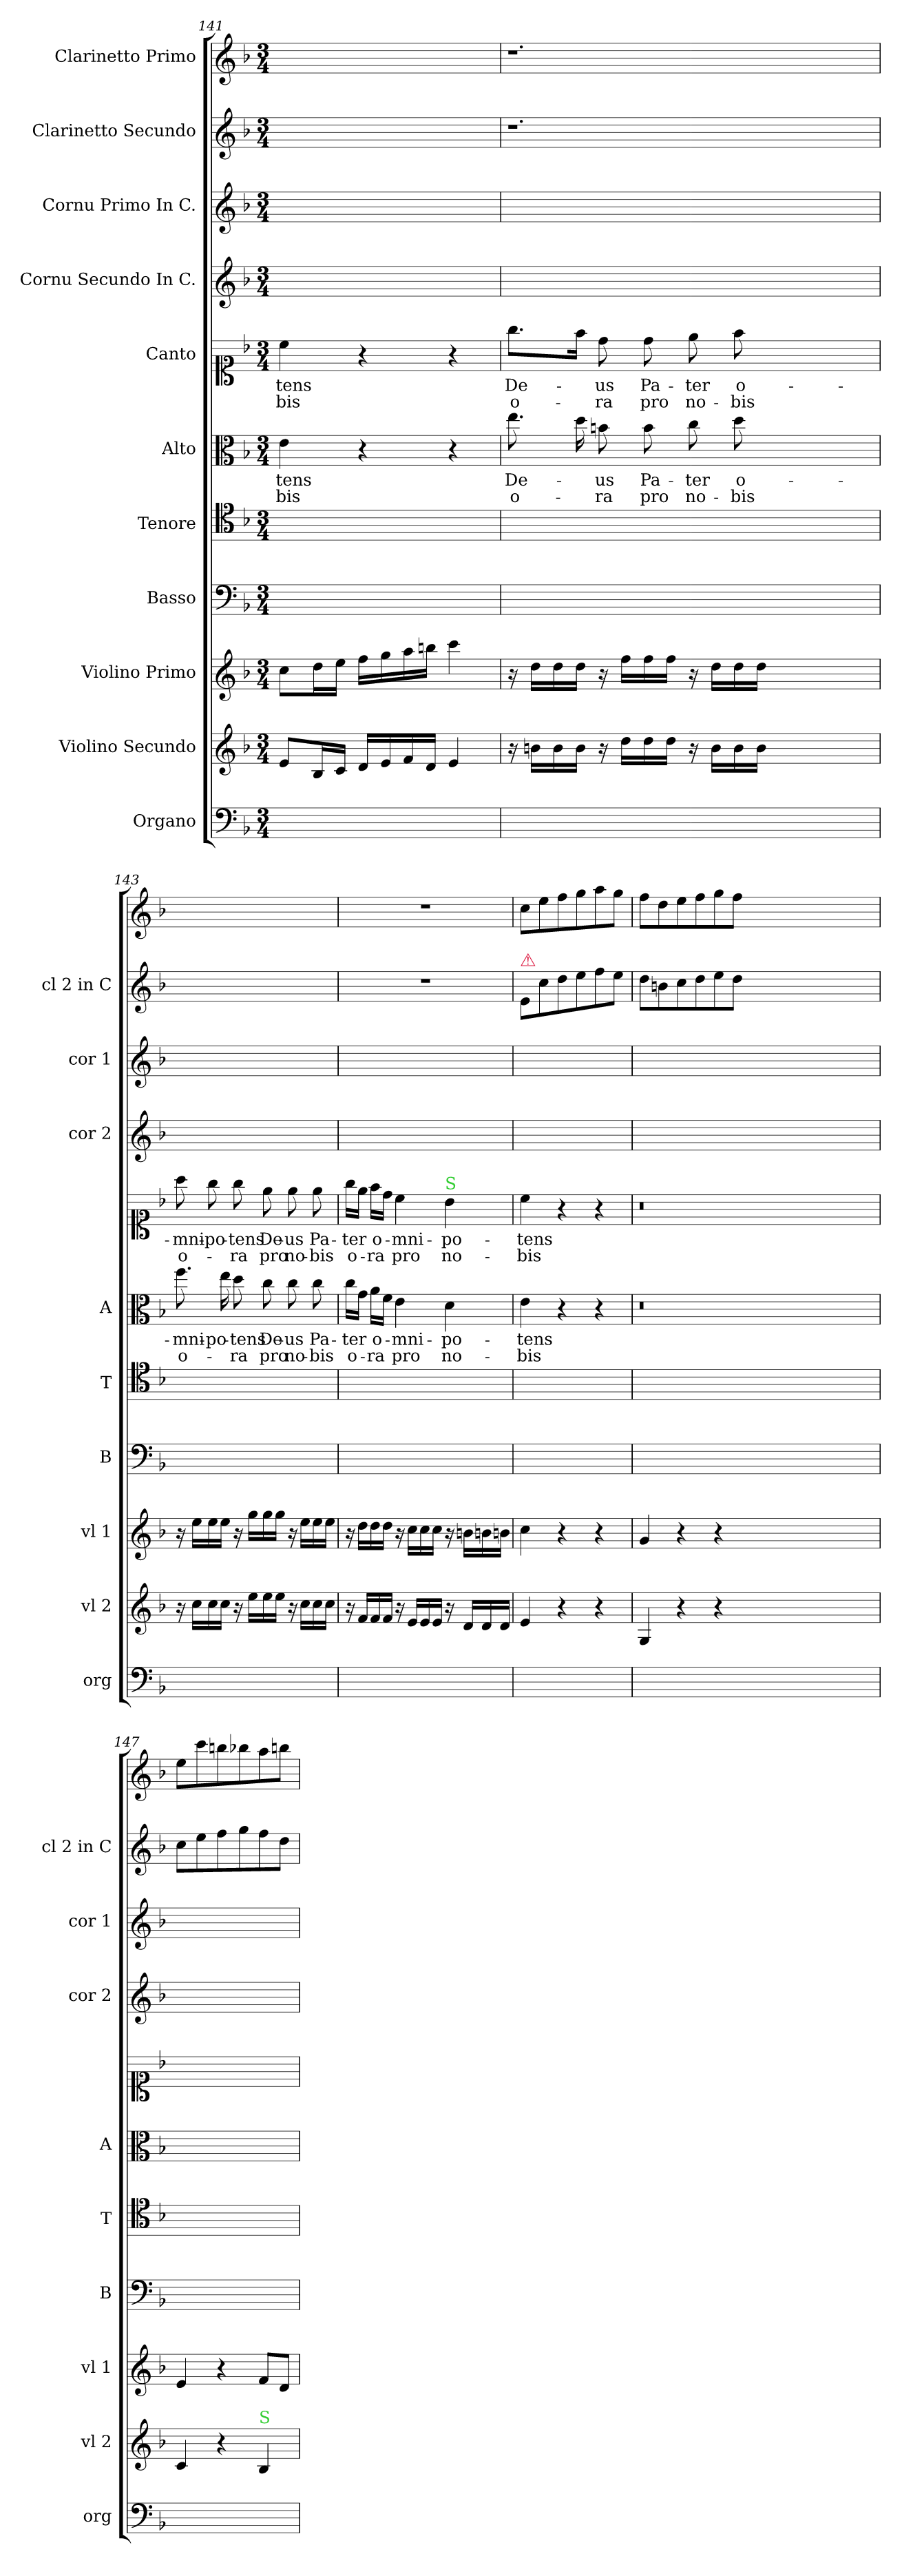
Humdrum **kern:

**kern	**kern	**kern	**kern	**kern	**kern	**text	**text	**kern	**text	**text	**kern	**kern	**kern	**kern
*part11	*part10	*part9	*part8	*part7	*part6	*part6	*part6	*part5	*part5	*part5	*part4	*part3	*part2	*part1
*staff11	*staff10	*staff9	*staff8	*staff7	*staff6	*staff6	*staff6	*staff5	*staff5	*staff5	*staff4	*staff3	*staff2	*staff1
*I"Organo	*I"Violino Secundo	*I"Violino Primo	*I"Basso	*I"Tenore	*I"Alto	*	*	*I"Canto	*	*	*I"Cornu Secundo In C.	*I"Cornu Primo In C.	*I"Clarinetto Secundo	*I"Clarinetto Primo
*I'org	*I'vl 2	*I'vl 1	*I'B	*I'T	*I'A	*	*	*	*	*	*I'cor 2	*I'cor 1	*I'cl 2 in C	*
*clefF4	*clefG2	*clefG2	*clefF4	*clefC4	*clefC3	*	*	*clefC1	*	*	*clefG2	*clefG2	*clefG2	*clefG2
*k[b-]	*k[b-]	*k[b-]	*k[b-]	*k[b-]	*k[b-]	*	*	*k[b-]	*	*	*k[b-]	*k[b-]	*k[b-]	*k[b-]
*M3/4	*M3/4	*M3/4	*M3/4	*M3/4	*M3/4	*	*	*M3/4	*	*	*M3/4	*M3/4	*M3/4	*M3/4
=141	=141	=141	=141	=141	=141	=141	=141	=141	=141	=141	=141	=141	=141	=141
2.ryy	8e/L	8cc\L	2.ryy	2.ryy	4e\	-tens	-bis	4cc\	-tens	-bis	2.ryy	2.ryy	2.ryy	2.ryy
.	16B-/L	16dd\L	.	.	.	.	.	.	.	.	.	.	.	.
.	16c/JJ	16ee\JJ	.	.	.	.	.	.	.	.	.	.	.	.
.	16d/LL	16ff\LL	.	.	4r	.	.	4r	.	.	.	.	.	.
.	16e/	16gg\	.	.	.	.	.	.	.	.	.	.	.	.
.	16f/	16aa\	.	.	.	.	.	.	.	.	.	.	.	.
.	16d/JJ	16bbn\JJ	.	.	.	.	.	.	.	.	.	.	.	.
.	4e/	4ccc\	.	.	4r	.	.	4r	.	.	.	.	.	.
=142	=142	=142	=142	=142	=142	=142	=142	=142	=142	=142	=142	=142	=142	=142
2.ryy	16r	16r	2.ryy	2.ryy	8.ee\	De-	o-	8.gg\L	De-	o-	2.ryy	2.ryy	1.r	1.r
.	16bn\LL	16dd\LL	.	.	.	.	.	.	.	.	.	.	.	.
.	16b\	16dd\	.	.	.	.	.	.	.	.	.	.	.	.
.	16b\JJ	16dd\JJ	.	.	16dd\	.	.	16ff\Jk	.	.	.	.	.	.
.	16r	16r	.	.	8bn\	-us	-ra	8dd\	-us	-ra	.	.	.	.
.	16dd\LL	16ff\LL	.	.	.	.	.	.	.	.	.	.	.	.
.	16dd\	16ff\	.	.	8b\	Pa-	pro	8dd\	Pa-	pro	.	.	.	.
.	16dd\JJ	16ff\JJ	.	.	.	.	.	.	.	.	.	.	.	.
.	16r	16r	.	.	8cc\	-ter	no-	8ee\	-ter	no-	.	.	.	.
.	16b\LL	16dd\LL	.	.	.	.	.	.	.	.	.	.	.	.
.	16b\	16dd\	.	.	8dd\	o-	-bis	8ff\	o-	-bis	.	.	.	.
.	16b\JJ	16dd\JJ	.	.	.	.	.	.	.	.	.	.	.	.
2.ryy	2.ryy	2.ryy	2.ryy	2.ryy	2.ryy	.	.	2.ryy	.	.	2.ryy	2.ryy	.	.
=143	=143	=143	=143	=143	=143	=143	=143	=143	=143	=143	=143	=143	=143	=143
2.ryy	16r	16r	2.ryy	2.ryy	8.ff\	-mni-	o-	8aa\	-mni-	o-	2.ryy	2.ryy	2.ryy	2.ryy
.	16cc\LL	16ee\LL	.	.	.	.	.	.	.	.	.	.	.	.
.	16cc\	16ee\	.	.	.	.	.	8gg\	-po-	.	.	.	.	.
.	16cc\JJ	16ee\JJ	.	.	16ee\	-po-	.	.	.	.	.	.	.	.
.	16r	16r	.	.	8dd\	-tens	-ra	8gg\	-tens	-ra	.	.	.	.
.	16ee\LL	16gg\LL	.	.	.	.	.	.	.	.	.	.	.	.
.	16ee\	16gg\	.	.	8cc\	De-	pro	8ee\	De-	pro	.	.	.	.
.	16ee\JJ	16gg\JJ	.	.	.	.	.	.	.	.	.	.	.	.
.	16r	16r	.	.	8cc\	-us	no-	8ee\	-us	no-	.	.	.	.
.	16cc\LL	16ee\LL	.	.	.	.	.	.	.	.	.	.	.	.
.	16cc\	16ee\	.	.	8cc\	Pa-	-bis	8ee\	Pa-	-bis	.	.	.	.
.	16cc\JJ	16ee\JJ	.	.	.	.	.	.	.	.	.	.	.	.
=144	=144	=144	=144	=144	=144	=144	=144	=144	=144	=144	=144	=144	=144	=144
2.ryy	16r	16r	2.ryy	2.ryy	16cc\LL	-ter	o-	16gg\LL	-ter	o-	2.ryy	2.ryy	2.r	2.r
.	16f/LL	16dd\LL	.	.	16g\JJ	.	.	16ee\JJ	.	.	.	.	.	.
.	16f/	16dd\	.	.	16a\LL	o-	-ra	16ff\LL	o-	-ra	.	.	.	.
.	16f/JJ	16dd\JJ	.	.	16f\JJ	.	.	16dd\JJ	.	.	.	.	.	.
.	16r	16r	.	.	4e\	-mni-	pro	4cc\	-mni-	pro	.	.	.	.
.	16e/LL	16cc\LL	.	.	.	.	.	.	.	.	.	.	.	.
.	16e/	16cc\	.	.	.	.	.	.	.	.	.	.	.	.
.	16e/JJ	16cc\JJ	.	.	.	.	.	.	.	.	.	.	.	.
!	!	!	!	!	!	!	!	!LO:TX:a:color=limegreen:t=S	!	!	!	!	!	!
.	16r	16r	.	.	4d\	-po-	no-	4b-\	-po-	no-	.	.	.	.
.	16d/LL	16bn\LL	.	.	.	.	.	.	.	.	.	.	.	.
.	16d/	16bn\	.	.	.	.	.	.	.	.	.	.	.	.
.	16d/JJ	16bn\JJ	.	.	.	.	.	.	.	.	.	.	.	.
=145	=145	=145	=145	=145	=145	=145	=145	=145	=145	=145	=145	=145	=145	=145
!	!	!	!	!	!	!	!	!	!	!	!	!	!LO:TX:a:color=crimson:t=⚠	!
2.ryy	4e/	4cc\	2.ryy	2.ryy	4e\	-tens	-bis	4cc\	-tens	-bis	2.ryy	2.ryy	8e/L	8cc\L
.	.	.	.	.	.	.	.	.	.	.	.	.	8cc\	8ee\
.	4r	4r	.	.	4r	.	.	4r	.	.	.	.	8dd\	8ff\
.	.	.	.	.	.	.	.	.	.	.	.	.	8ee\	8gg\
.	4r	4r	.	.	4r	.	.	4r	.	.	.	.	8ff\	8aa\
.	.	.	.	.	.	.	.	.	.	.	.	.	8ee\J	8gg\J
=146	=146	=146	=146	=146	=146	=146	=146	=146	=146	=146	=146	=146	=146	=146
2.ryy	4G/	4g/	2.ryy	2.ryy	0.r	.	.	0.r	.	.	2.ryy	2.ryy	8dd\L	8ff\L
.	.	.	.	.	.	.	.	.	.	.	.	.	8bn\	8dd\
.	4r	4r	.	.	.	.	.	.	.	.	.	.	8cc\	8ee\
.	.	.	.	.	.	.	.	.	.	.	.	.	8dd\	8ff\
.	4r	4r	.	.	.	.	.	.	.	.	.	.	8ee\	8gg\
.	.	.	.	.	.	.	.	.	.	.	.	.	8dd\J	8ff\J
0ryy	0ryy	0ryy	0ryy	0ryy	.	.	.	.	.	.	0ryy	0ryy	0ryy	0ryy
4ryy	4ryy	4ryy	4ryy	4ryy	.	.	.	.	.	.	4ryy	4ryy	4ryy	4ryy
=147	=147	=147	=147	=147	=147	=147	=147	=147	=147	=147	=147	=147	=147	=147
2.ryy	4c/	4e/	2.ryy	2.ryy	2.ryy	.	.	2.ryy	.	.	2.ryy	2.ryy	8cc\L	8ee\L
.	.	.	.	.	.	.	.	.	.	.	.	.	8ee\	8ccc\
.	4r	4r	.	.	.	.	.	.	.	.	.	.	8ff\	8bbn\
.	.	.	.	.	.	.	.	.	.	.	.	.	8gg\	8bb-X\
!	!LO:TX:a:color=limegreen:t=S	!	!	!	!	!	!	!	!	!	!	!	!	!
.	4B-/	8f/L	.	.	.	.	.	.	.	.	.	.	8ff\	8aa\
.	.	8d/J	.	.	.	.	.	.	.	.	.	.	8dd\J	8bbn\J
=	=	=	=	=	=	=	=	=	=	=	=	=	=	=
*-	*-	*-	*-	*-	*-	*-	*-	*-	*-	*-	*-	*-	*-	*-
